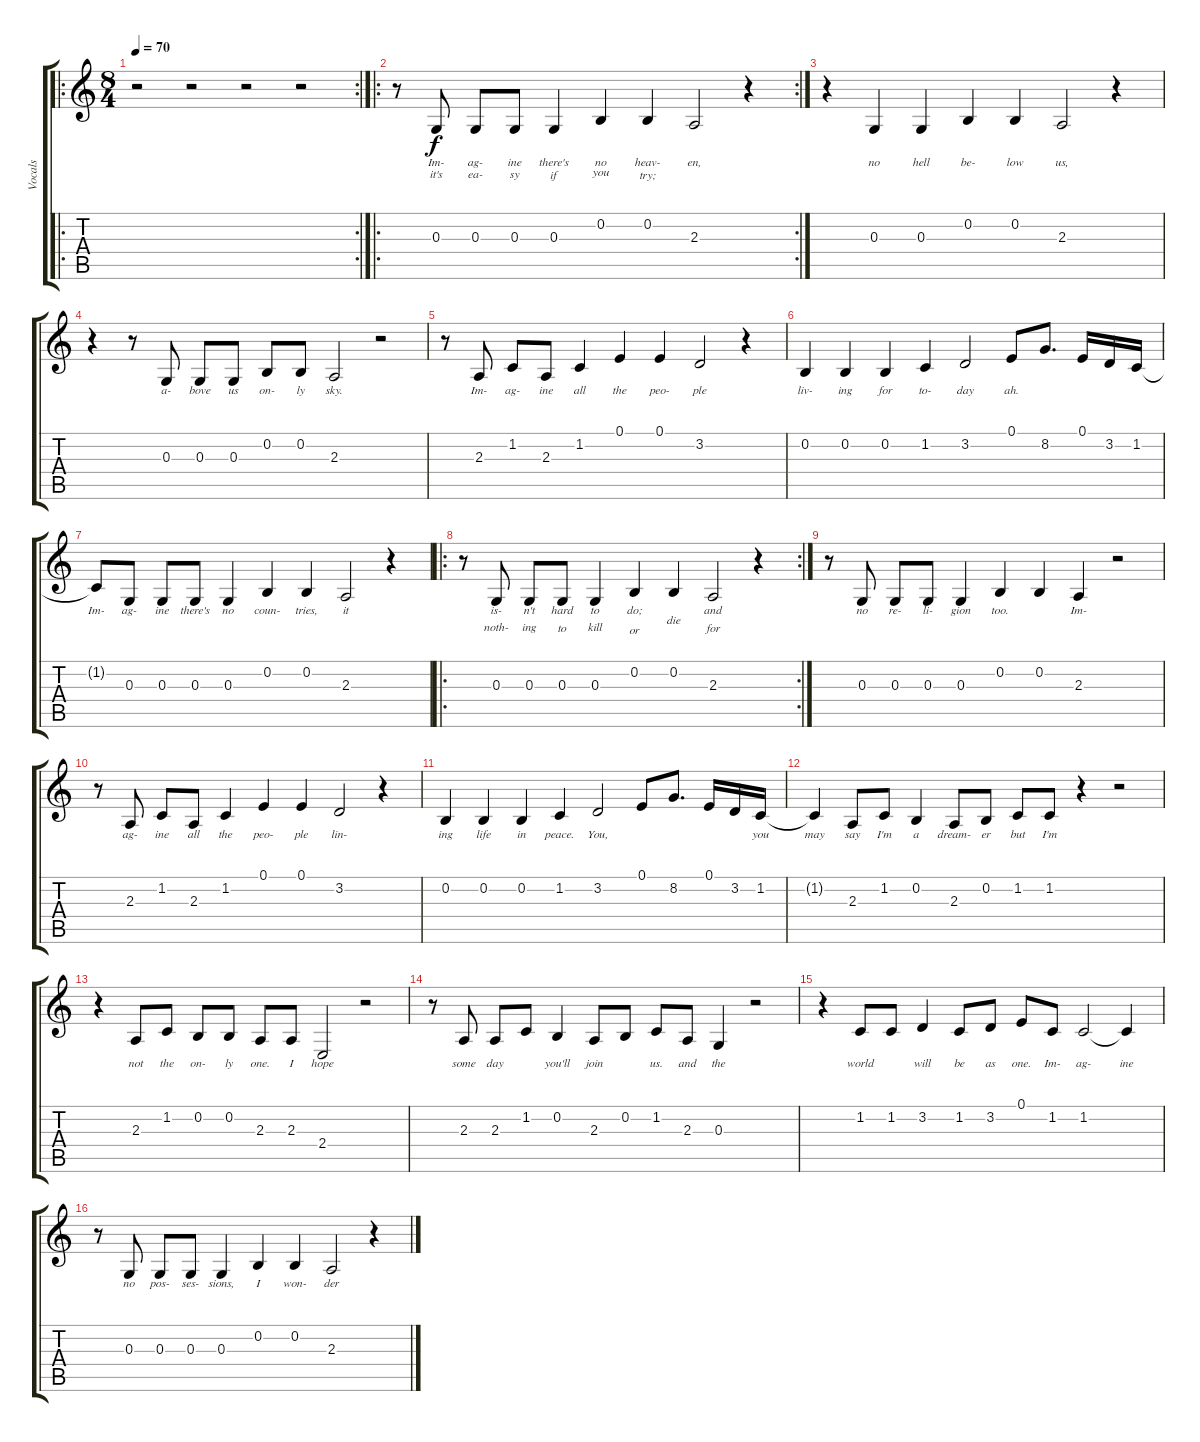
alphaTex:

\track ("Vocals" "Vocals") {instrument choiraahs}
\staff {score tabs}
\tuning (E4 B3 G3 D3 A2 E2) {hide}
\ro
\rc 2
\ts (8 4)
\tempo 70
\clef g2
\ks c
r.2{dy f instrument choiraahs} r.2 r.2 r.2 |
\ro
\rc 2
r.8 0.3.8{lyrics (0 "Im-") lyrics (1 "it's") lyrics (2 "") lyrics (3 "") lyrics (4 "")} 0.3.8{lyrics (0 "ag-") lyrics (1 "ea-") lyrics (2 "") lyrics (3 "") lyrics (4 "")} 0.3.8{lyrics (0 "ine") lyrics (1 "sy") lyrics (2 "") lyrics (3 "") lyrics (4 "")} 0.3.4{lyrics (0 "there's") lyrics (1 "if") lyrics (2 "") lyrics (3 "") lyrics (4 "")} 0.2.4{lyrics (0 "no") lyrics (1 "you") lyrics (2 "") lyrics (3 "") lyrics (4 "")} 0.2.4{lyrics (0 "heav-") lyrics (1 "try;") lyrics (2 "") lyrics (3 "") lyrics (4 "")} 2.3.2{lyrics (0 "en,") lyrics (1 "") lyrics (2 "") lyrics (3 "") lyrics (4 "")} r.4 |
r.4 0.3.4{lyrics (0 "no") lyrics (1 "") lyrics (2 "") lyrics (3 "") lyrics (4 "")} 0.3.4{lyrics (0 "hell") lyrics (1 "") lyrics (2 "") lyrics (3 "") lyrics (4 "")} 0.2.4{lyrics (0 "be-") lyrics (1 "") lyrics (2 "") lyrics (3 "") lyrics (4 "")} 0.2.4{lyrics (0 "low") lyrics (1 "") lyrics (2 "") lyrics (3 "") lyrics (4 "")} 2.3.2{lyrics (0 "us,") lyrics (1 "") lyrics (2 "") lyrics (3 "") lyrics (4 "")} r.4 |
r.4 r.8 0.3.8{lyrics (0 "a-") lyrics (1 "") lyrics (2 "") lyrics (3 "") lyrics (4 "")} 0.3.8{lyrics (0 "bove") lyrics (1 "") lyrics (2 "") lyrics (3 "") lyrics (4 "")} 0.3.8{lyrics (0 "us") lyrics (1 "") lyrics (2 "") lyrics (3 "") lyrics (4 "")} 0.2.8{lyrics (0 "on-") lyrics (1 "") lyrics (2 "") lyrics (3 "") lyrics (4 "")} 0.2.8{lyrics (0 "ly") lyrics (1 "") lyrics (2 "") lyrics (3 "") lyrics (4 "")} 2.3.2{lyrics (0 "sky.") lyrics (1 "") lyrics (2 "") lyrics (3 "") lyrics (4 "")} r.2 |
r.8 2.3.8{lyrics (0 "Im-") lyrics (1 "") lyrics (2 "") lyrics (3 "") lyrics (4 "")} 1.2.8{lyrics (0 "ag-") lyrics (1 "") lyrics (2 "") lyrics (3 "") lyrics (4 "")} 2.3.8{lyrics (0 "ine") lyrics (1 "") lyrics (2 "") lyrics (3 "") lyrics (4 "")} 1.2.4{lyrics (0 "all") lyrics (1 "") lyrics (2 "") lyrics (3 "") lyrics (4 "")} 0.1.4{lyrics (0 "the") lyrics (1 "") lyrics (2 "") lyrics (3 "") lyrics (4 "")} 0.1.4{lyrics (0 "peo-") lyrics (1 "") lyrics (2 "") lyrics (3 "") lyrics (4 "")} 3.2.2{lyrics (0 "ple") lyrics (1 "") lyrics (2 "") lyrics (3 "") lyrics (4 "")} r.4 |
0.2.4{lyrics (0 "liv-") lyrics (1 "") lyrics (2 "") lyrics (3 "") lyrics (4 "")} 0.2.4{lyrics (0 "ing") lyrics (1 "") lyrics (2 "") lyrics (3 "") lyrics (4 "")} 0.2.4{lyrics (0 "for") lyrics (1 "") lyrics (2 "") lyrics (3 "") lyrics (4 "")} 1.2.4{lyrics (0 "to-") lyrics (1 "") lyrics (2 "") lyrics (3 "") lyrics (4 "")} 3.2.2{lyrics (0 "day") lyrics (1 "") lyrics (2 "") lyrics (3 "") lyrics (4 "")} 0.1.8{lyrics (0 "ah.") lyrics (1 "") lyrics (2 "") lyrics (3 "") lyrics (4 "")} 8.2.8{d lyrics (0 "") lyrics (1 "") lyrics (2 "") lyrics (3 "") lyrics (4 "")} 0.1.16{lyrics (0 "") lyrics (1 "") lyrics (2 "") lyrics (3 "") lyrics (4 "")} 3.2.16{lyrics (0 "") lyrics (1 "") lyrics (2 "") lyrics (3 "") lyrics (4 "")} 1.2.16{lyrics (0 "") lyrics (1 "") lyrics (2 "") lyrics (3 "") lyrics (4 "")} |
1.2{t}.8{lyrics (0 "Im-") lyrics (1 "") lyrics (2 "") lyrics (3 "") lyrics (4 "")} 0.3.8{lyrics (0 "ag-") lyrics (1 "") lyrics (2 "") lyrics (3 "") lyrics (4 "")} 0.3.8{lyrics (0 "ine") lyrics (1 "") lyrics (2 "") lyrics (3 "") lyrics (4 "")} 0.3.8{lyrics (0 "there's") lyrics (1 "") lyrics (2 "") lyrics (3 "") lyrics (4 "")} 0.3.4{lyrics (0 "no") lyrics (1 "") lyrics (2 "") lyrics (3 "") lyrics (4 "")} 0.2.4{lyrics (0 "coun-") lyrics (1 "") lyrics (2 "") lyrics (3 "") lyrics (4 "")} 0.2.4{lyrics (0 "tries,") lyrics (1 "") lyrics (2 "") lyrics (3 "") lyrics (4 "")} 2.3.2{lyrics (0 "it") lyrics (1 "") lyrics (2 "") lyrics (3 "") lyrics (4 "")} r.4 |
\ro
\rc 2
r.8 0.3.8{lyrics (0 "is-") lyrics (1 "") lyrics (2 "noth-") lyrics (3 "") lyrics (4 "")} 0.3.8{lyrics (0 "n't") lyrics (1 "") lyrics (2 "ing") lyrics (3 "") lyrics (4 "")} 0.3.8{lyrics (0 "hard") lyrics (1 "") lyrics (2 "to") lyrics (3 "") lyrics (4 "")} 0.3.4{lyrics (0 "to") lyrics (1 "") lyrics (2 "kill") lyrics (3 "") lyrics (4 "")} 0.2.4{lyrics (0 "do;") lyrics (1 "") lyrics (2 "or") lyrics (3 "") lyrics (4 "")} 0.2.4{lyrics (0 "") lyrics (1 "") lyrics (2 "die") lyrics (3 "") lyrics (4 "")} 2.3.2{lyrics (0 "and") lyrics (1 "") lyrics (2 "for") lyrics (3 "") lyrics (4 "")} r.4 |
r.8 0.3.8{lyrics (0 "no") lyrics (1 "") lyrics (2 "") lyrics (3 "") lyrics (4 "")} 0.3.8{lyrics (0 "re-") lyrics (1 "") lyrics (2 "") lyrics (3 "") lyrics (4 "")} 0.3.8{lyrics (0 "li-") lyrics (1 "") lyrics (2 "") lyrics (3 "") lyrics (4 "")} 0.3.4{lyrics (0 "gion") lyrics (1 "") lyrics (2 "") lyrics (3 "") lyrics (4 "")} 0.2.4{lyrics (0 "too.") lyrics (1 "") lyrics (2 "") lyrics (3 "") lyrics (4 "")} 0.2.4{lyrics (0 "") lyrics (1 "") lyrics (2 "") lyrics (3 "") lyrics (4 "")} 2.3.4{lyrics (0 "Im-") lyrics (1 "") lyrics (2 "") lyrics (3 "") lyrics (4 "")} r.2 |
r.8 2.3.8{lyrics (0 "ag-") lyrics (1 "") lyrics (2 "") lyrics (3 "") lyrics (4 "")} 1.2.8{lyrics (0 "ine") lyrics (1 "") lyrics (2 "") lyrics (3 "") lyrics (4 "")} 2.3.8{lyrics (0 "all") lyrics (1 "") lyrics (2 "") lyrics (3 "") lyrics (4 "")} 1.2.4{lyrics (0 "the") lyrics (1 "") lyrics (2 "") lyrics (3 "") lyrics (4 "")} 0.1.4{lyrics (0 "peo-") lyrics (1 "") lyrics (2 "") lyrics (3 "") lyrics (4 "")} 0.1.4{lyrics (0 "ple") lyrics (1 "") lyrics (2 "") lyrics (3 "") lyrics (4 "")} 3.2.2{lyrics (0 "lin-") lyrics (1 "") lyrics (2 "") lyrics (3 "") lyrics (4 "")} r.4 |
0.2.4{lyrics (0 "ing") lyrics (1 "") lyrics (2 "") lyrics (3 "") lyrics (4 "")} 0.2.4{lyrics (0 "life") lyrics (1 "") lyrics (2 "") lyrics (3 "") lyrics (4 "")} 0.2.4{lyrics (0 "in") lyrics (1 "") lyrics (2 "") lyrics (3 "") lyrics (4 "")} 1.2.4{lyrics (0 "peace.") lyrics (1 "") lyrics (2 "") lyrics (3 "") lyrics (4 "")} 3.2.2{lyrics (0 "You,") lyrics (1 "") lyrics (2 "") lyrics (3 "") lyrics (4 "")} 0.1.8{lyrics (0 "") lyrics (1 "") lyrics (2 "") lyrics (3 "") lyrics (4 "")} 8.2.8{d lyrics (0 "") lyrics (1 "") lyrics (2 "") lyrics (3 "") lyrics (4 "")} 0.1.16{lyrics (0 "") lyrics (1 "") lyrics (2 "") lyrics (3 "") lyrics (4 "")} 3.2.16{lyrics (0 "") lyrics (1 "") lyrics (2 "") lyrics (3 "") lyrics (4 "")} 1.2.16{lyrics (0 "you") lyrics (1 "") lyrics (2 "") lyrics (3 "") lyrics (4 "")} |
1.2{t}.4{lyrics (0 "may") lyrics (1 "") lyrics (2 "") lyrics (3 "") lyrics (4 "")} 2.3.8{lyrics (0 "say") lyrics (1 "") lyrics (2 "") lyrics (3 "") lyrics (4 "")} 1.2.8{lyrics (0 "I'm") lyrics (1 "") lyrics (2 "") lyrics (3 "") lyrics (4 "")} 0.2.4{lyrics (0 "a") lyrics (1 "") lyrics (2 "") lyrics (3 "") lyrics (4 "")} 2.3.8{lyrics (0 "dream-") lyrics (1 "") lyrics (2 "") lyrics (3 "") lyrics (4 "")} 0.2.8{lyrics (0 "er") lyrics (1 "") lyrics (2 "") lyrics (3 "") lyrics (4 "")} 1.2.8{lyrics (0 "but") lyrics (1 "") lyrics (2 "") lyrics (3 "") lyrics (4 "")} 1.2.8{lyrics (0 "I'm") lyrics (1 "") lyrics (2 "") lyrics (3 "") lyrics (4 "")} r.4 r.2 |
r.4 2.3.8{lyrics (0 "not") lyrics (1 "") lyrics (2 "") lyrics (3 "") lyrics (4 "")} 1.2.8{lyrics (0 "the") lyrics (1 "") lyrics (2 "") lyrics (3 "") lyrics (4 "")} 0.2.8{lyrics (0 "on-") lyrics (1 "") lyrics (2 "") lyrics (3 "") lyrics (4 "")} 0.2.8{lyrics (0 "ly") lyrics (1 "") lyrics (2 "") lyrics (3 "") lyrics (4 "")} 2.3.8{lyrics (0 "one.") lyrics (1 "") lyrics (2 "") lyrics (3 "") lyrics (4 "")} 2.3.8{lyrics (0 "I") lyrics (1 "") lyrics (2 "") lyrics (3 "") lyrics (4 "")} 2.4.2{lyrics (0 "hope") lyrics (1 "") lyrics (2 "") lyrics (3 "") lyrics (4 "")} r.2 |
r.8 2.3.8{lyrics (0 "some") lyrics (1 "") lyrics (2 "") lyrics (3 "") lyrics (4 "")} 2.3.8{lyrics (0 "day") lyrics (1 "") lyrics (2 "") lyrics (3 "") lyrics (4 "")} 1.2.8{lyrics (0 "") lyrics (1 "") lyrics (2 "") lyrics (3 "") lyrics (4 "")} 0.2.4{lyrics (0 "you'll") lyrics (1 "") lyrics (2 "") lyrics (3 "") lyrics (4 "")} 2.3.8{lyrics (0 "join") lyrics (1 "") lyrics (2 "") lyrics (3 "") lyrics (4 "")} 0.2.8{lyrics (0 "") lyrics (1 "") lyrics (2 "") lyrics (3 "") lyrics (4 "")} 1.2.8{lyrics (0 "us.") lyrics (1 "") lyrics (2 "") lyrics (3 "") lyrics (4 "")} 2.3.8{lyrics (0 "and") lyrics (1 "") lyrics (2 "") lyrics (3 "") lyrics (4 "")} 0.3.4{lyrics (0 "the") lyrics (1 "") lyrics (2 "") lyrics (3 "") lyrics (4 "")} r.2 |
r.4 1.2.8{lyrics (0 "world") lyrics (1 "") lyrics (2 "") lyrics (3 "") lyrics (4 "")} 1.2.8{lyrics (0 "") lyrics (1 "") lyrics (2 "") lyrics (3 "") lyrics (4 "")} 3.2.4{lyrics (0 "will") lyrics (1 "") lyrics (2 "") lyrics (3 "") lyrics (4 "")} 1.2.8{lyrics (0 "be") lyrics (1 "") lyrics (2 "") lyrics (3 "") lyrics (4 "")} 3.2.8{lyrics (0 "as") lyrics (1 "") lyrics (2 "") lyrics (3 "") lyrics (4 "")} 0.1.8{lyrics (0 "one.") lyrics (1 "") lyrics (2 "") lyrics (3 "") lyrics (4 "")} 1.2.8{lyrics (0 "Im-") lyrics (1 "") lyrics (2 "") lyrics (3 "") lyrics (4 "")} 1.2.2{lyrics (0 "ag-") lyrics (1 "") lyrics (2 "") lyrics (3 "") lyrics (4 "")} 1.2{t}.4{lyrics (0 "ine") lyrics (1 "") lyrics (2 "") lyrics (3 "") lyrics (4 "")} |
r.8 0.3.8{lyrics (0 "no") lyrics (1 "") lyrics (2 "") lyrics (3 "") lyrics (4 "")} 0.3.8{lyrics (0 "pos-") lyrics (1 "") lyrics (2 "") lyrics (3 "") lyrics (4 "")} 0.3.8{lyrics (0 "ses-") lyrics (1 "") lyrics (2 "") lyrics (3 "") lyrics (4 "")} 0.3.4{lyrics (0 "sions,") lyrics (1 "") lyrics (2 "") lyrics (3 "") lyrics (4 "")} 0.2.4{lyrics (0 "I") lyrics (1 "") lyrics (2 "") lyrics (3 "") lyrics (4 "")} 0.2.4{lyrics (0 "won-") lyrics (1 "") lyrics (2 "") lyrics (3 "") lyrics (4 "")} 2.3.2{lyrics (0 "der") lyrics (1 "") lyrics (2 "") lyrics (3 "") lyrics (4 "")} r.4
